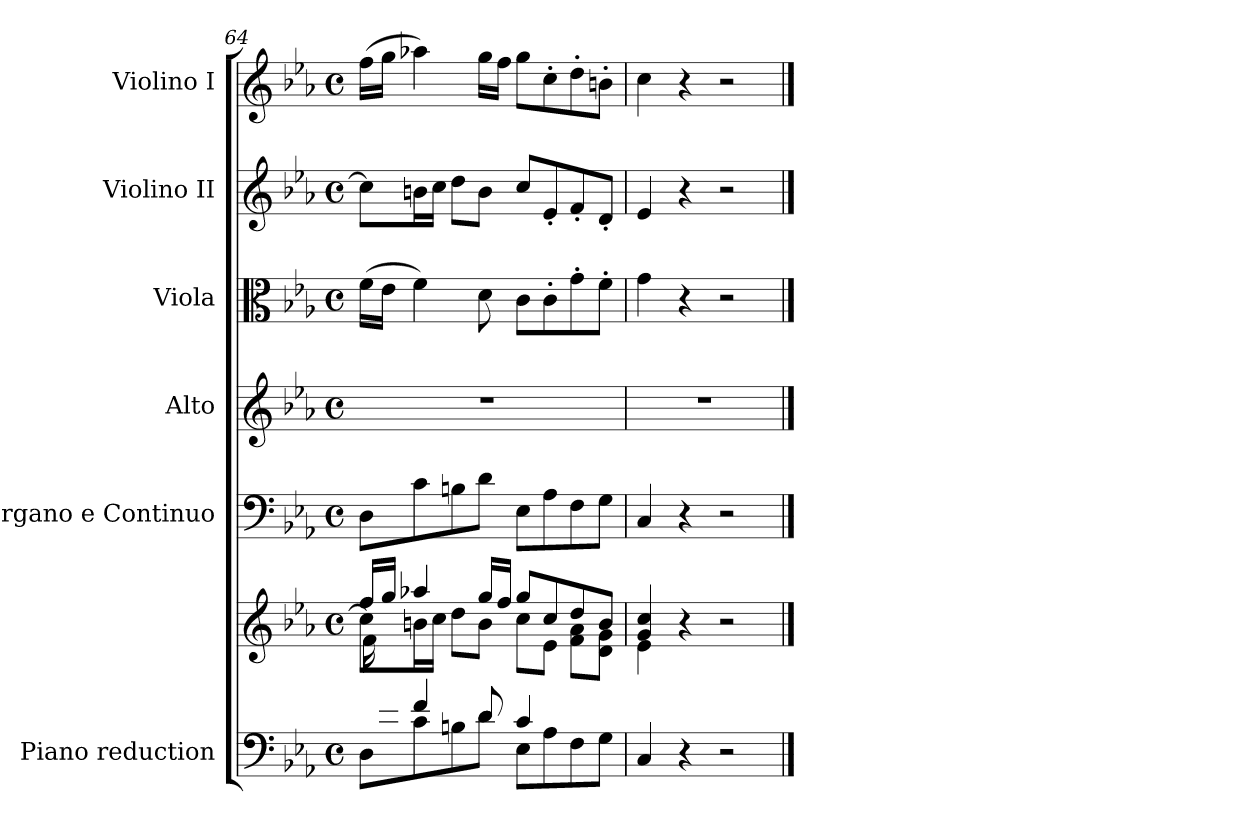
**kern	**kern	**kern	**kern	**kern	**kern	**kern
*part6	*part6	*part5	*part4	*part3	*part2	*part1
*staff7	*staff6	*staff5	*staff4	*staff3	*staff2	*staff1
*I"Piano reduction	*	*I"Organo e Continuo	*I"Alto	*I"Viola	*I"Violino II	*I"Violino I
*I'Pno	*	*	*	*	*	*
*clefF4	*clefG2	*clefF4	*clefG2	*clefC3	*clefG2	*clefG2
*k[b-e-a-]	*k[b-e-a-]	*k[b-e-a-]	*k[b-e-a-]	*k[b-e-a-]	*k[b-e-a-]	*k[b-e-a-]
*M4/4	*M4/4	*M4/4	*M4/4	*M4/4	*M4/4	*M4/4
*met(c)	*met(c)	*met(c)	*met(c)	*met(c)	*met(c)	*met(c)
=64	=64	=64	=64	=64	=64	=64
*^	*^	*	*	*	*	*
*	*	*	*^	*	*	*	*	*
16ryy	8D\L	16ff/LL	8cc\L]	16f\LL	8D\L	1r	(>16f\LL	8cc\L]	(>16ff\LL
16e-/JJ	.	16gg/JJ	.	2...ryy	.	.	16e-\JJ	.	16gg\JJ
4f/	8c\	4aa-X/	16bn\L	.	8c\	.	4f\)	16bn\L	4aa-X\)
.	.	.	16cc\JJ	.	.	.	.	16cc\JJ	.
.	8Bn\	.	8dd\L	.	8Bn\	.	.	8dd\L	.
8d/	8d\J	16gg/LL	8b\J	.	8d\J	.	8d\	8b\J	16gg\LL
.	.	16ff/JJ	.	.	.	.	.	.	16ff\JJ
4c/	8E-\L	8gg/L	8cc\L	.	8E-\L	.	8c\L	8cc/L	8gg\L
.	8A-\	8cc/	8e-\J	.	8A-\	.	8c'\	8e-'/	8cc'\
4ryy	8F\	8dd/	8f\ 8a-\L	.	8F\	.	8g'\	8f'/	8dd'\
.	8G\J	8b/J	8d\ 8g\J	.	8G\J	.	8f'\J	8d'/J	8bn'\J
*v	*v	*	*	*	*	*	*	*	*
*	*	*v	*v	*	*	*	*	*
=65	=65	=65	=65	=65	=65	=65	=65
4C/	4g/ 4cc/	4e-\	4C/	1r	4g\	4e-/	4cc\
4r	4r	4ryy	4r	.	4r	4r	4r
2r	2r	2ryy	2r	.	2r	2r	2r
*	*v	*v	*	*	*	*	*
==	==	==	==	==	==	==
*-	*-	*-	*-	*-	*-	*-
